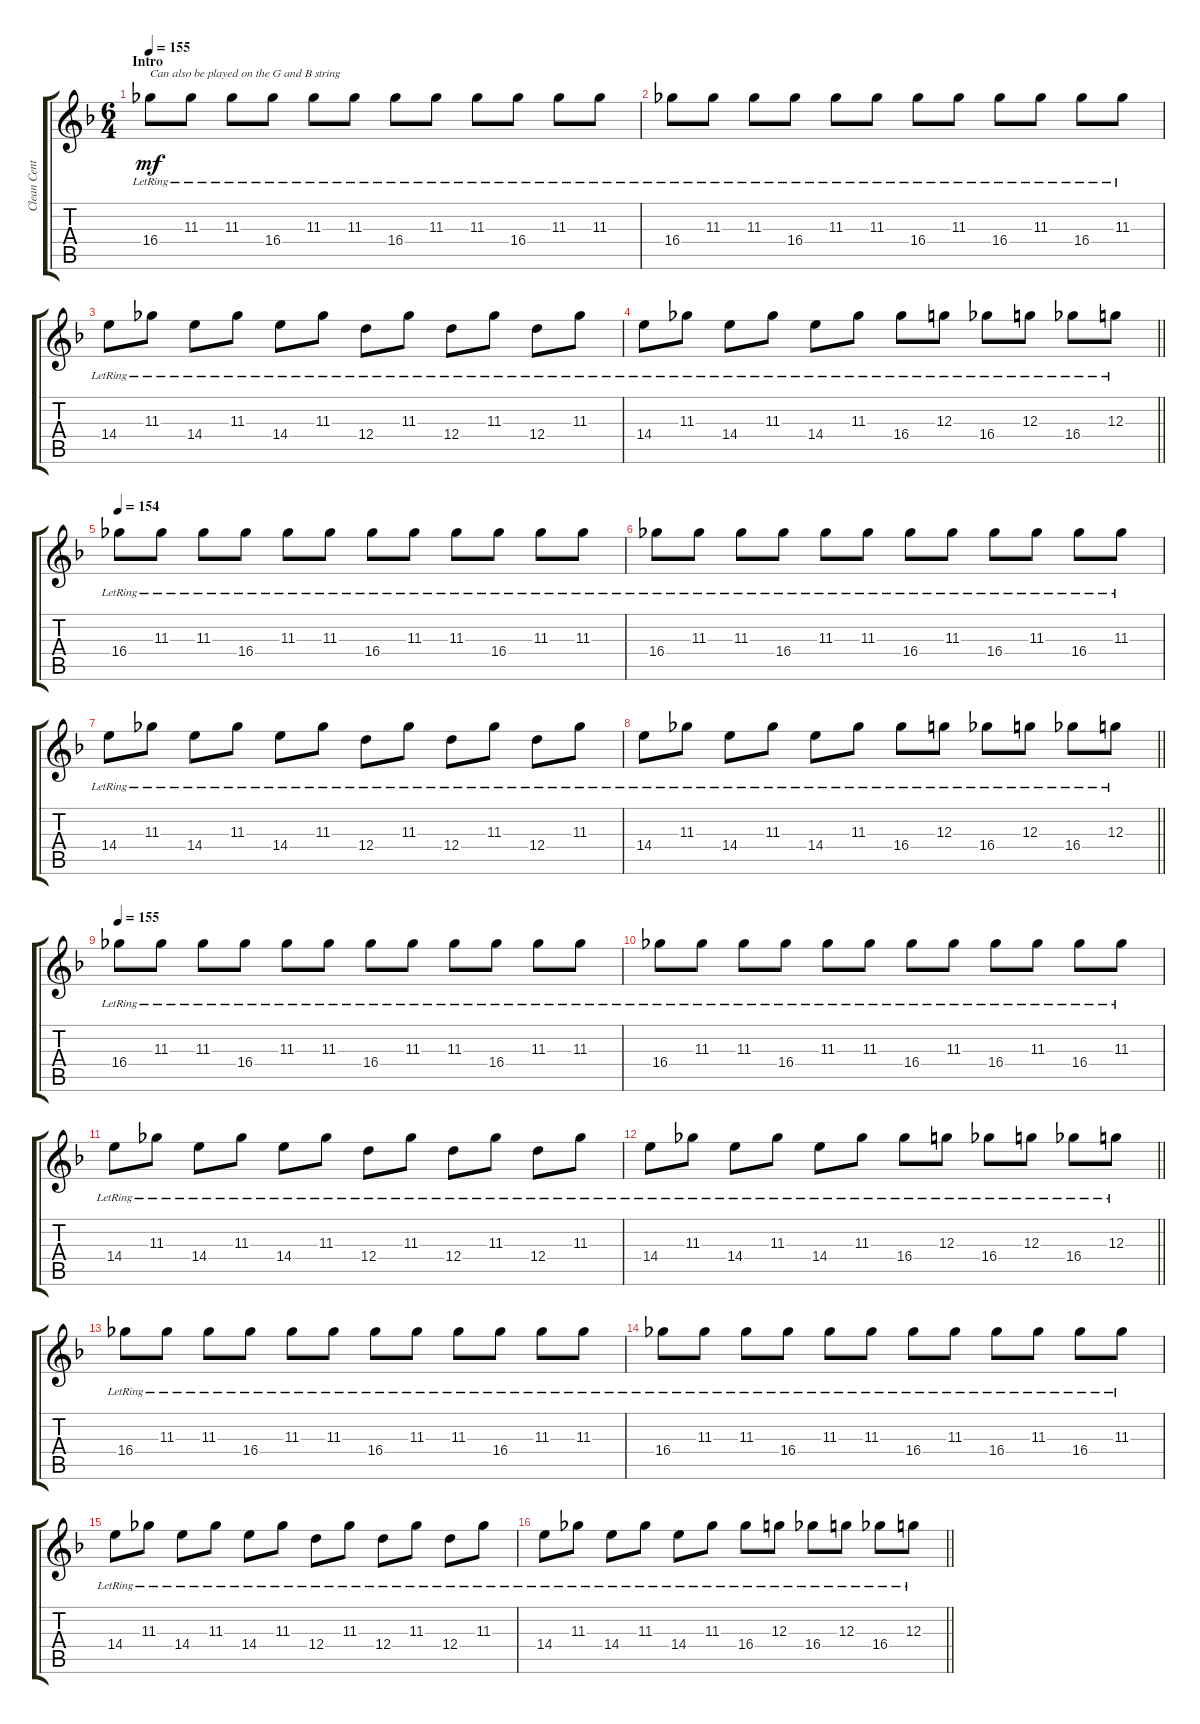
\track ("Clean Center Guitar" "Clean Cent") {instrument electricguitarclean}
\staff {score tabs}
\tuning (E4 B3 G3 D3 A2 D2) {hide}
\ts (6 4)
\section ("" "Intro")
\tempo 155
\clef g2
\ks dminor
16.4{lr}.8{txt "Can also be played on the G and B string" dy mf instrument electricguitarclean} 11.3{lr}.8 11.3{lr}.8 16.4{lr}.8 11.3{lr}.8 11.3{lr}.8 16.4{lr}.8 11.3{lr}.8 11.3{lr}.8 16.4{lr}.8 11.3{lr}.8 11.3{lr}.8 |
16.4{lr}.8 11.3{lr}.8 11.3{lr}.8 16.4{lr}.8 11.3{lr}.8 11.3{lr}.8 16.4{lr}.8 11.3{lr}.8 16.4{lr}.8 11.3{lr}.8 16.4{lr}.8 11.3{lr}.8 |
14.4{lr}.8 11.3{lr}.8 14.4{lr}.8 11.3{lr}.8 14.4{lr}.8 11.3{lr}.8 12.4{lr}.8 11.3{lr}.8 12.4{lr}.8 11.3{lr}.8 12.4{lr}.8 11.3{lr}.8 |
\barLineRight lightlight
14.4{lr}.8 11.3{lr}.8 14.4{lr}.8 11.3{lr}.8 14.4{lr}.8 11.3{lr}.8 16.4{lr}.8 12.3{lr}.8 16.4{lr}.8 12.3{lr}.8 16.4{lr}.8 12.3{lr}.8 |
\tempo 154
16.4{lr}.8 11.3{lr}.8 11.3{lr}.8 16.4{lr}.8 11.3{lr}.8 11.3{lr}.8 16.4{lr}.8 11.3{lr}.8 11.3{lr}.8 16.4{lr}.8 11.3{lr}.8 11.3{lr}.8 |
16.4{lr}.8 11.3{lr}.8 11.3{lr}.8 16.4{lr}.8 11.3{lr}.8 11.3{lr}.8 16.4{lr}.8 11.3{lr}.8 16.4{lr}.8 11.3{lr}.8 16.4{lr}.8 11.3{lr}.8 |
14.4{lr}.8 11.3{lr}.8 14.4{lr}.8 11.3{lr}.8 14.4{lr}.8 11.3{lr}.8 12.4{lr}.8 11.3{lr}.8 12.4{lr}.8 11.3{lr}.8 12.4{lr}.8 11.3{lr}.8 |
\barLineRight lightlight
14.4{lr}.8 11.3{lr}.8 14.4{lr}.8 11.3{lr}.8 14.4{lr}.8 11.3{lr}.8 16.4{lr}.8 12.3{lr}.8 16.4{lr}.8 12.3{lr}.8 16.4{lr}.8 12.3{lr}.8 |
\tempo 155
16.4{lr}.8 11.3{lr}.8 11.3{lr}.8 16.4{lr}.8 11.3{lr}.8 11.3{lr}.8 16.4{lr}.8 11.3{lr}.8 11.3{lr}.8 16.4{lr}.8 11.3{lr}.8 11.3{lr}.8 |
16.4{lr}.8 11.3{lr}.8 11.3{lr}.8 16.4{lr}.8 11.3{lr}.8 11.3{lr}.8 16.4{lr}.8 11.3{lr}.8 16.4{lr}.8 11.3{lr}.8 16.4{lr}.8 11.3{lr}.8 |
14.4{lr}.8 11.3{lr}.8 14.4{lr}.8 11.3{lr}.8 14.4{lr}.8 11.3{lr}.8 12.4{lr}.8 11.3{lr}.8 12.4{lr}.8 11.3{lr}.8 12.4{lr}.8 11.3{lr}.8 |
\barLineRight lightlight
14.4{lr}.8 11.3{lr}.8 14.4{lr}.8 11.3{lr}.8 14.4{lr}.8 11.3{lr}.8 16.4{lr}.8 12.3{lr}.8 16.4{lr}.8 12.3{lr}.8 16.4{lr}.8 12.3{lr}.8 |
16.4{lr}.8 11.3{lr}.8 11.3{lr}.8 16.4{lr}.8 11.3{lr}.8 11.3{lr}.8 16.4{lr}.8 11.3{lr}.8 11.3{lr}.8 16.4{lr}.8 11.3{lr}.8 11.3{lr}.8 |
16.4{lr}.8 11.3{lr}.8 11.3{lr}.8 16.4{lr}.8 11.3{lr}.8 11.3{lr}.8 16.4{lr}.8 11.3{lr}.8 16.4{lr}.8 11.3{lr}.8 16.4{lr}.8 11.3{lr}.8 |
14.4{lr}.8 11.3{lr}.8 14.4{lr}.8 11.3{lr}.8 14.4{lr}.8 11.3{lr}.8 12.4{lr}.8 11.3{lr}.8 12.4{lr}.8 11.3{lr}.8 12.4{lr}.8 11.3{lr}.8 |
\barLineRight lightlight
14.4{lr}.8 11.3{lr}.8 14.4{lr}.8 11.3{lr}.8 14.4{lr}.8 11.3{lr}.8 16.4{lr}.8 12.3{lr}.8 16.4{lr}.8 12.3{lr}.8 16.4{lr}.8 12.3{lr}.8
